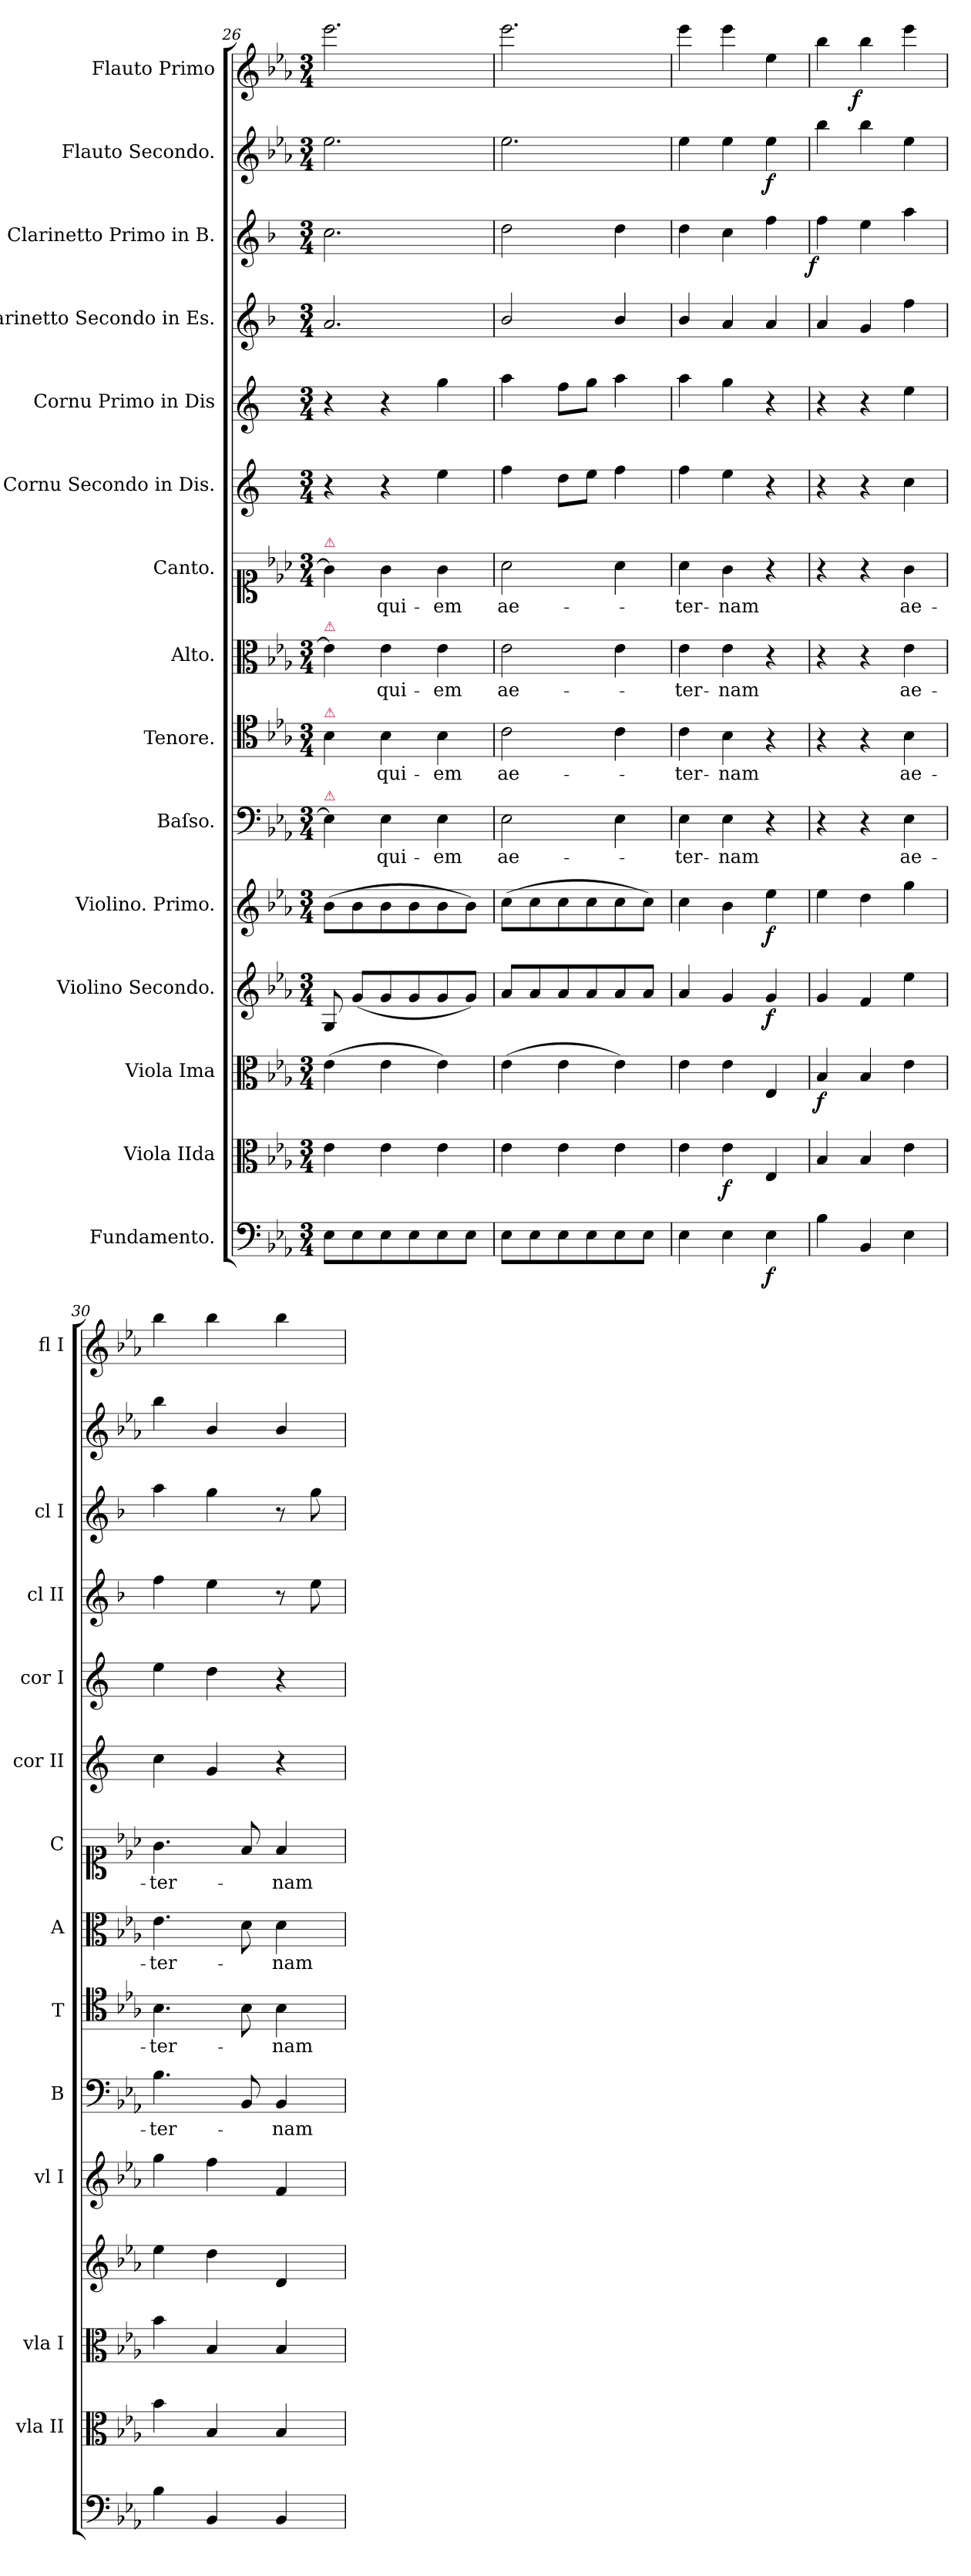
**kern	**dynam	**kern	**dynam	**kern	**dynam	**kern	**dynam	**kern	**dynam	**kern	**text	**kern	**text	**kern	**text	**kern	**text	**kern	**kern	**kern	**kern	**dynam	**kern	**dynam	**kern	**dynam
*part15	*part15	*part14	*part14	*part13	*part13	*part12	*part12	*part11	*part11	*part10	*part10	*part9	*part9	*part8	*part8	*part7	*part7	*part6	*part5	*part4	*part3	*part3	*part2	*part2	*part1	*part1
*staff15	*staff15	*staff14	*staff14	*staff13	*staff13	*staff12	*staff12	*staff11	*staff11	*staff10	*staff10	*staff9	*staff9	*staff8	*staff8	*staff7	*staff7	*staff6	*staff5	*staff4	*staff3	*staff3	*staff2	*staff2	*staff1	*staff1
*I"Fundamento.	*	*I"Viola IIda	*	*I"Viola Ima	*	*I"Violino Secondo.	*	*I"Violino. Primo.	*	*I"Baſso.	*	*I"Tenore.	*	*I"Alto.	*	*I"Canto.	*	*I"Cornu Secondo in Dis.	*I"Cornu Primo in Dis	*I"Clarinetto Secondo in Es.	*I"Clarinetto Primo in B.	*	*I"Flauto Secondo.	*	*I"Flauto Primo	*
*	*	*I'vla II	*	*I'vla I	*	*	*	*I'vl I	*	*I'B	*	*I'T	*	*I'A	*	*I'C	*	*I'cor II	*I'cor I	*I'cl II	*I'cl I	*	*	*	*I'fl I	*
*clefF4	*	*clefC3	*	*clefC3	*	*clefG2	*	*clefG2	*	*clefF4	*	*clefC4	*	*clefC3	*	*clefC1	*	*clefG2	*clefG2	*clefG2	*clefG2	*	*clefG2	*	*clefG2	*
*	*	*	*	*	*	*	*	*	*	*	*	*	*	*	*	*	*	*ITrd5c9	*ITrd5c9	*ITrd1c2	*ITrd1c2	*	*	*	*	*
*k[b-e-a-]	*	*k[b-e-a-]	*	*k[b-e-a-]	*	*k[b-e-a-]	*	*k[b-e-a-]	*	*k[b-e-a-]	*	*k[b-e-a-]	*	*k[b-e-a-]	*	*k[b-e-a-]	*	*k[b-e-a-]	*k[b-e-a-]	*k[b-e-a-]	*k[b-e-a-]	*	*k[b-e-a-]	*	*k[b-e-a-]	*
*M3/4	*	*M3/4	*	*M3/4	*	*M3/4	*	*M3/4	*	*M3/4	*	*M3/4	*	*M3/4	*	*M3/4	*	*M3/4	*M3/4	*M3/4	*M3/4	*	*M3/4	*	*M3/4	*
=26	=26	=26	=26	=26	=26	=26	=26	=26	=26	=26	=26	=26	=26	=26	=26	=26	=26	=26	=26	=26	=26	=26	=26	=26	=26	=26
!	!	!	!	!	!	!	!	!	!	!	!	!	!	!	!	!LO:TX:a:color=crimson:t=⚠	!	!	!	!	!	!	!	!	!	!
!	!	!	!	!	!	!	!	!	!	!	!	!	!	!LO:TX:a:color=crimson:t=⚠	!	!	!	!	!	!	!	!	!	!	!	!
!	!	!	!	!	!	!	!	!	!	!	!	!LO:TX:a:color=crimson:t=⚠	!	!	!	!	!	!	!	!	!	!	!	!	!	!
!	!	!	!	!	!	!	!	!	!	!LO:TX:a:color=crimson:t=⚠	!	!	!	!	!	!	!	!	!	!	!	!	!	!	!	!
8E-\L	.	4e-\	.	(>4e-\	.	8G/	.	(>8b-\L	.	4E-\]	.	4B-\	.	4e-\]	.	4g\]	.	4r	4r	2.g/	2.b-\	.	2.ee-\	.	2.eee-\	.
8E-\	.	.	.	.	.	(<8g/L	.	8b-\	.	.	.	.	.	.	.	.	.	.	.	.	.	.	.	.	.	.
8E-\	.	4e-\	.	4e-\	.	8g/	.	8b-\	.	4E-\	-qui-	4B-\	-qui-	4e-\	-qui-	4g\	-qui-	4r	4r	.	.	.	.	.	.	.
8E-\	.	.	.	.	.	8g/	.	8b-\	.	.	.	.	.	.	.	.	.	.	.	.	.	.	.	.	.	.
8E-\	.	4e-\	.	4e-\)	.	8g/	.	8b-\	.	4E-\	-em	4B-\	-em	4e-\	-em	4g\	-em	4g\	4b-\	.	.	.	.	.	.	.
8E-\J	.	.	.	.	.	8g/J)	.	8b-\J)	.	.	.	.	.	.	.	.	.	.	.	.	.	.	.	.	.	.
=27	=27	=27	=27	=27	=27	=27	=27	=27	=27	=27	=27	=27	=27	=27	=27	=27	=27	=27	=27	=27	=27	=27	=27	=27	=27	=27
8E-\L	.	4e-\	.	(>4e-\	.	8a-/L	.	(>8cc\L	.	2E-\	ae-	2c\	ae-	2e-\	ae-	2a-\	ae-	4a-\	4cc\	2a-/	2cc\	.	2.ee-\	.	2.eee-\	.
8E-\	.	.	.	.	.	8a-/	.	8cc\	.	.	.	.	.	.	.	.	.	.	.	.	.	.	.	.	.	.
8E-\	.	4e-\	.	4e-\	.	8a-/	.	8cc\	.	.	.	.	.	.	.	.	.	8f\L	8a-\L	.	.	.	.	.	.	.
8E-\	.	.	.	.	.	8a-/	.	8cc\	.	.	.	.	.	.	.	.	.	8g\J	8b-\J	.	.	.	.	.	.	.
8E-\	.	4e-\	.	4e-\)	.	8a-/	.	8cc\	.	4E-\	.	4c\	.	4e-\	.	4a-\	.	4a-\	4cc\	4a-/	4cc\	.	.	.	.	.
8E-\J	.	.	.	.	.	8a-/J	.	8cc\J)	.	.	.	.	.	.	.	.	.	.	.	.	.	.	.	.	.	.
=28	=28	=28	=28	=28	=28	=28	=28	=28	=28	=28	=28	=28	=28	=28	=28	=28	=28	=28	=28	=28	=28	=28	=28	=28	=28	=28
4E-\	.	4e-\	.	4e-\	.	4a-/	.	4cc\	.	4E-\	-ter-	4c\	-ter-	4e-\	-ter-	4a-\	-ter-	4a-\	4cc\	4a-/	4cc\	.	4ee-\	.	4eee-\	.
4E-\	.	4e-\	f	4e-\	.	4g/	.	4b-\	.	4E-\	-nam	4B-\	-nam	4e-\	-nam	4g\	-nam	4g\	4b-\	4g/	4b-\	.	4ee-\	.	4eee-\	.
!	!	!	!	!	!	!	!LO:DY:b	!	!LO:DY:b	!	!	!	!	!	!	!	!	!	!	!	!	!	!	!	!	!
4E-\	f	4E-/	.	4E-/	.	4g/	f	4ee-\	f	4r	.	4r	.	4r	.	4r	.	4r	4r	4g/	4ee-\	.	4ee-\	f	4ee-\	.
=29	=29	=29	=29	=29	=29	=29	=29	=29	=29	=29	=29	=29	=29	=29	=29	=29	=29	=29	=29	=29	=29	=29	=29	=29	=29	=29
!	!	!	!	!	!	!	!	!	!	!	!	!	!	!	!	!	!	!	!	!	!	!LO:DY:rj	!	!	!	!
4B-\	.	4B-/	.	4B-/	f	4g/	.	4ee-\	.	4r	.	4r	.	4r	.	4r	.	4r	4r	4g/	4ee-\	f	4bb-\	.	4bb-\	.
!	!	!	!	!	!	!	!	!	!	!	!	!	!	!	!	!	!	!	!	!	!	!	!	!	!	!LO:DY:rj
4BB-/	.	4B-/	.	4B-/	.	4f/	.	4dd\	.	4r	.	4r	.	4r	.	4r	.	4r	4r	4f/	4dd\	.	4bb-\	.	4bb-\	f
4E-\	.	4e-\	.	4e-\	.	4ee-\	.	4gg\	.	4E-\	ae-	4B-\	ae-	4e-\	ae-	4g\	ae-	4e-\	4g\	4ee-\	4gg\	.	4ee-\	.	4eee-\	.
=30	=30	=30	=30	=30	=30	=30	=30	=30	=30	=30	=30	=30	=30	=30	=30	=30	=30	=30	=30	=30	=30	=30	=30	=30	=30	=30
4B-\	.	4b-\	.	4b-\	.	4ee-\	.	4gg\	.	4.B-\	-ter-	4.B-\	-ter-	4.e-\	-ter-	4.g\	-ter-	4e-\	4g\	4ee-\	4gg\	.	4bb-\	.	4bb-\	.
4BB-/	.	4B-/	.	4B-/	.	4dd\	.	4ff\	.	.	.	.	.	.	.	.	.	4B-/	4f\	4dd\	4ff\	.	4b-/	.	4bb-\	.
.	.	.	.	.	.	.	.	.	.	8BB-/	.	8B-\	.	8d\	.	8f/	.	.	.	.	.	.	.	.	.	.
4BB-/	.	4B-/	.	4B-/	.	4d/	.	4f/	.	4BB-/	-nam	4B-\	-nam	4d\	-nam	4f/	-nam	4r	4r	8r	8r	.	4b-/	.	4bb-\	.
.	.	.	.	.	.	.	.	.	.	.	.	.	.	.	.	.	.	.	.	8dd\	8ff\	.	.	.	.	.
=	=	=	=	=	=	=	=	=	=	=	=	=	=	=	=	=	=	=	=	=	=	=	=	=	=	=
*-	*-	*-	*-	*-	*-	*-	*-	*-	*-	*-	*-	*-	*-	*-	*-	*-	*-	*-	*-	*-	*-	*-	*-	*-	*-	*-
